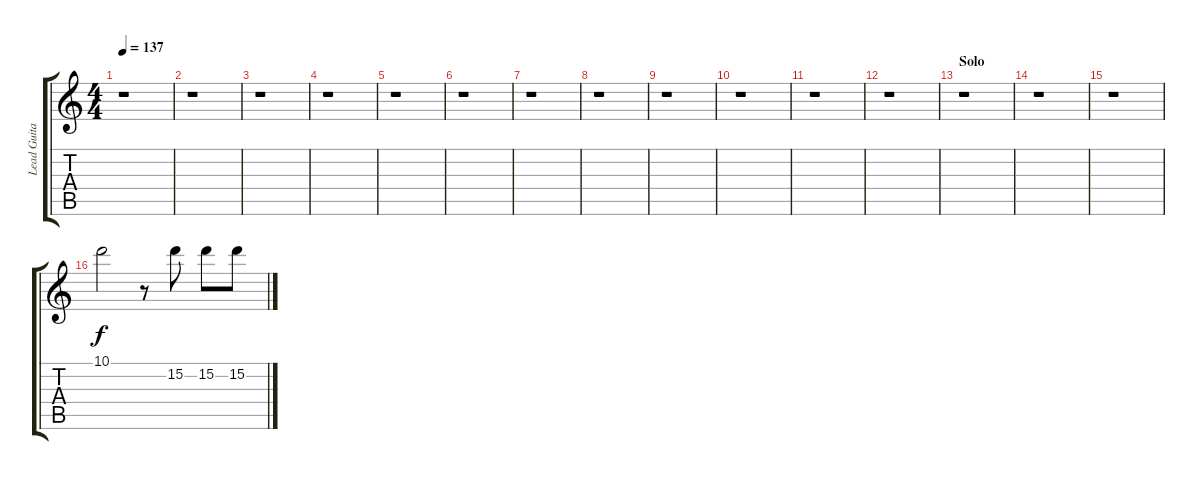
\track ("Lead Guitar" "Lead Guita") {instrument distortionguitar}
\staff {score tabs}
\tuning (E4 B3 G3 D3 A2 E2) {hide}
\ts (4 4)
\tempo 137
\clef g2
\ks c
r.1{dy f} |
r.1 |
r.1 |
r.1 |
r.1 |
r.1 |
r.1 |
r.1 |
r.1 |
r.1 |
r.1 |
r.1 |
\section ("" "Solo")
r.1 |
r.1 |
r.1 |
10.1.2 r.8 15.2.8 15.2.8 15.2.8
